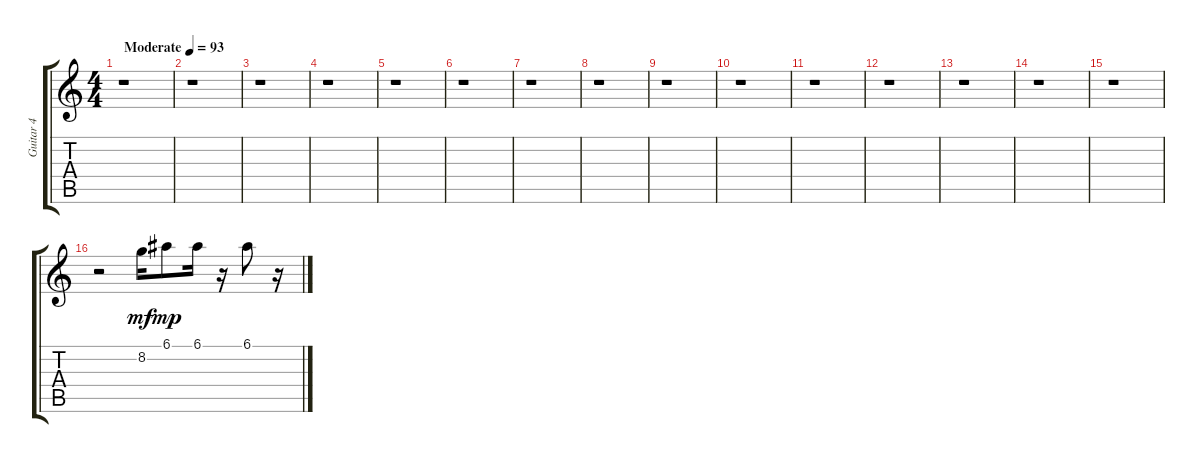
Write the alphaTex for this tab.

\track ("Guitar 4" "Guitar 4") {instrument electricguitarjazz}
\staff {score tabs}
\tuning (E4 B3 G3 D3 A2 E2) {hide}
\ts (4 4)
\tempo (93 "Moderate")
\clef g2
\ks c
r.1{dy mf instrument electricguitarjazz} |
r.1 |
r.1 |
r.1 |
r.1 |
r.1 |
r.1 |
r.1 |
r.1 |
r.1 |
r.1 |
r.1 |
r.1 |
r.1 |
r.1 |
r.2 8.2.16{balance 8} 6.1.8{dy mp} 6.1.16 r.16 6.1.8 r.16
